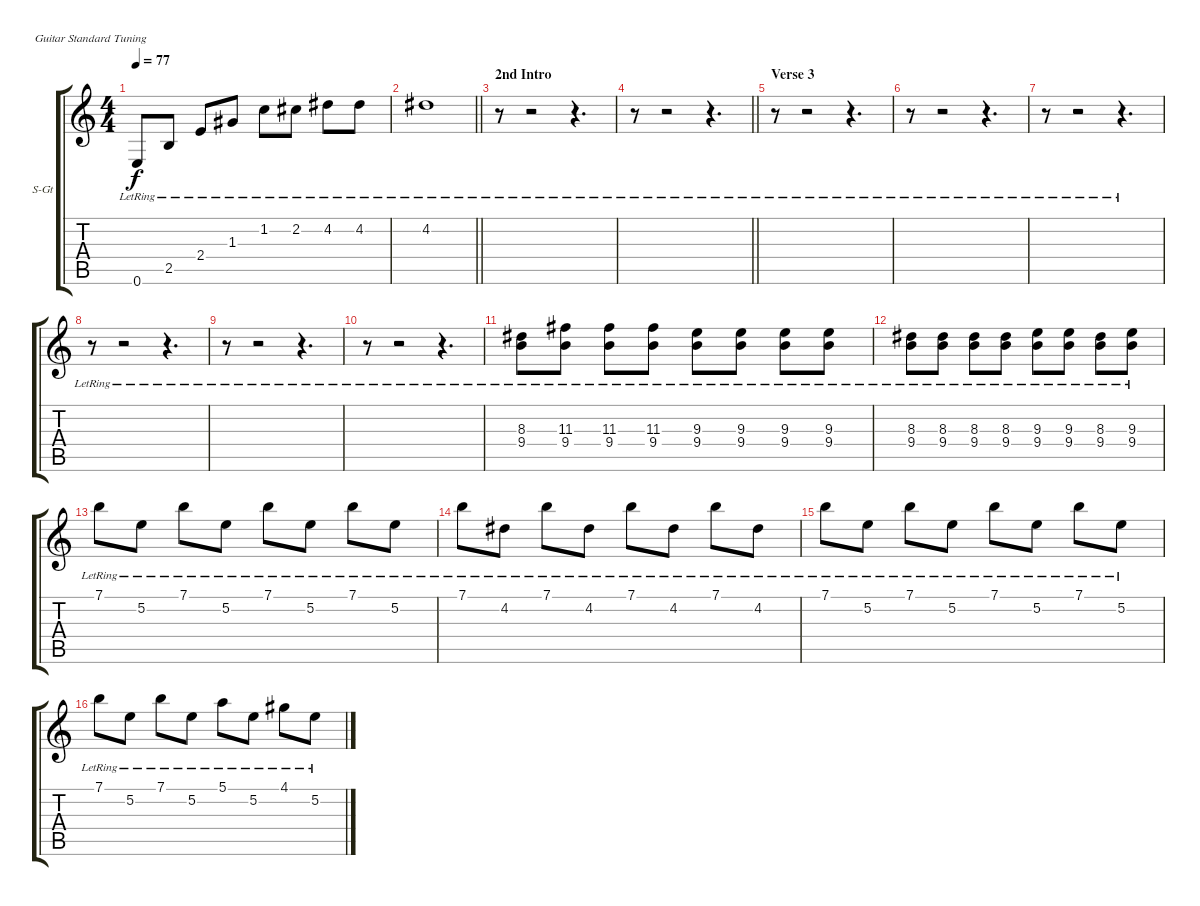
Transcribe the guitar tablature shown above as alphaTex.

\bracketExtendMode groupsimilarinstruments
\firstSystemTrackNameOrientation horizontal
\otherSystemsTrackNameOrientation horizontal
\track ("Guitar 2" "S-Gt") {instrument acousticguitarsteel}
\staff {score tabs}
\tuning (E4 B3 G3 D3 A2 E2)
\ts (4 4)
\tempo 77
\clef g2
\ks c
0.6{lr}.8{dy f} 2.5{lr}.8 2.4{lr}.8 1.3{lr}.8 1.2{lr}.8 2.2{lr}.8 4.2{lr}.8 4.2{lr}.8 |
\barLineRight lightlight
4.2{lr}.1 |
\section ("" "2nd Intro")
r.8 r.2 r.4{d} |
\barLineRight lightlight
r.8 r.2 r.4{d} |
\section ("" "Verse 3")
r.8 r.2 r.4{d} |
r.8 r.2 r.4{d} |
r.8 r.2 r.4{d} |
r.8 r.2 r.4{d} |
r.8 r.2 r.4{d} |
r.8 r.2 r.4{d} |
(8.3{lr} 9.4{lr}).8 (11.3{lr} 9.4{lr}).8 (11.3{lr} 9.4{lr}).8 (11.3{lr} 9.4{lr}).8 (9.3{lr} 9.4{lr}).8 (9.3{lr} 9.4{lr}).8 (9.3{lr} 9.4{lr}).8 (9.3{lr} 9.4{lr}).8 |
(8.3{lr} 9.4{lr}).8 (8.3{lr} 9.4{lr}).8 (8.3{lr} 9.4{lr}).8 (8.3{lr} 9.4{lr}).8 (9.3{lr} 9.4{lr}).8 (9.3{lr} 9.4{lr}).8 (8.3{lr} 9.4{lr}).8 (9.3{lr} 9.4{lr}).8 |
7.1{lr}.8 5.2{lr}.8 7.1{lr}.8 5.2{lr}.8 7.1{lr}.8 5.2{lr}.8 7.1{lr}.8 5.2{lr}.8 |
7.1{lr}.8 4.2{lr}.8 7.1{lr}.8 4.2{lr}.8 7.1{lr}.8 4.2{lr}.8 7.1{lr}.8 4.2{lr}.8 |
7.1{lr}.8 5.2{lr}.8 7.1{lr}.8 5.2{lr}.8 7.1{lr}.8 5.2{lr}.8 7.1{lr}.8 5.2{lr}.8 |
7.1{lr}.8 5.2{lr}.8 7.1{lr}.8 5.2{lr}.8 5.1{lr}.8 5.2{lr}.8 4.1{lr}.8 5.2{lr}.8
